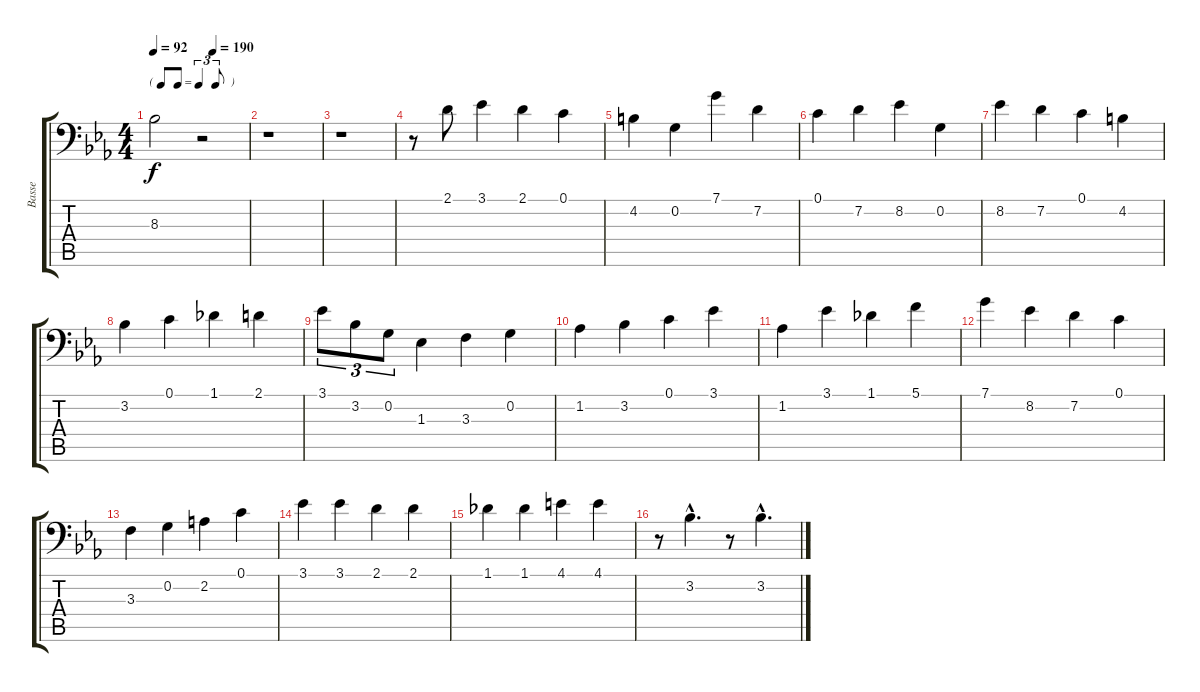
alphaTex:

\track ("Basse" "Basse") {instrument acousticguitarnylon}
\staff {score tabs}
\tuning (C3 G2 D2 A1 E1 B0) {hide}
\ts (4 4)
\tf triplet8th
\tempo 92
\tempo (190 0.625)
\clef f4
\ks eb
8.3.2{dy f} r.2 |
r.1 |
r.1 |
r.8 2.1.8 3.1.4 2.1.4 0.1.4 |
4.2.4 0.2.4 7.1.4 7.2.4 |
0.1.4 7.2.4 8.2.4 0.2.4 |
8.2.4 7.2.4 0.1.4 4.2.4 |
3.2.4 0.1.4 1.1.4 2.1.4 |
3.1.8{tu (3 2)} 3.2.8{tu (3 2)} 0.2.8{tu (3 2)} 1.3.4 3.3.4 0.2.4 |
1.2.4 3.2.4 0.1.4 3.1.4 |
1.2.4 3.1.4 1.1.4 5.1.4 |
7.1.4 8.2.4 7.2.4 0.1.4 |
3.3.4 0.2.4 2.2.4 0.1.4 |
3.1.4 3.1.4 2.1.4 2.1.4 |
1.1.4 1.1.4 4.1.4 4.1.4 |
r.8 3.2{hac}.4{d} r.8 3.2{hac}.4{d}
